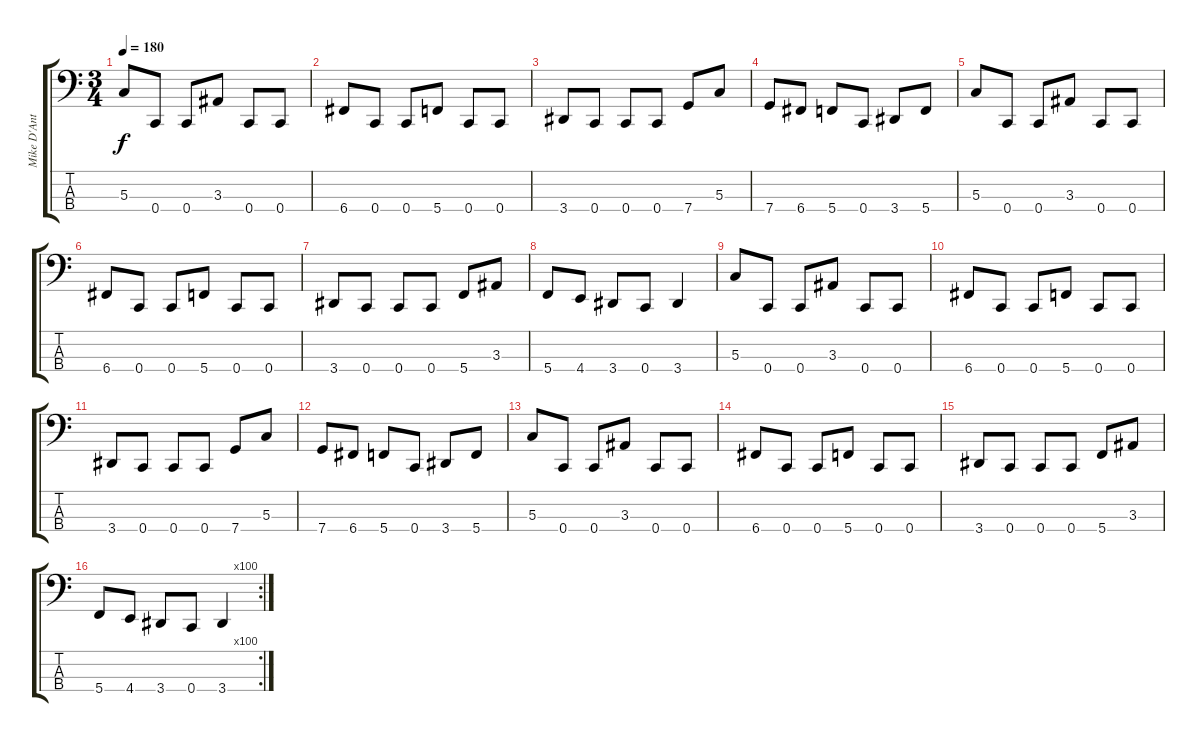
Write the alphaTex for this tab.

\track ("Mike D'Antonio" "Mike D'Ant") {instrument electricbasspick}
\staff {score tabs}
\tuning (F2 C2 G1 C1) {hide}
\ts (3 4)
\tempo 180
\clef f4
\ks c
5.3.8{dy f} 0.4.8 0.4.8 3.3.8 0.4.8 0.4.8 |
6.4.8 0.4.8 0.4.8 5.4.8 0.4.8 0.4.8 |
3.4.8 0.4.8 0.4.8 0.4.8 7.4.8 5.3.8 |
7.4.8 6.4.8 5.4.8 0.4.8 3.4.8 5.4.8 |
5.3.8 0.4.8 0.4.8 3.3.8 0.4.8 0.4.8 |
6.4.8 0.4.8 0.4.8 5.4.8 0.4.8 0.4.8 |
3.4.8 0.4.8 0.4.8 0.4.8 5.4.8 3.3.8 |
5.4.8 4.4.8 3.4.8 0.4.8 3.4.4 |
5.3.8 0.4.8 0.4.8 3.3.8 0.4.8 0.4.8 |
6.4.8 0.4.8 0.4.8 5.4.8 0.4.8 0.4.8 |
3.4.8 0.4.8 0.4.8 0.4.8 7.4.8 5.3.8 |
7.4.8 6.4.8 5.4.8 0.4.8 3.4.8 5.4.8 |
5.3.8 0.4.8 0.4.8 3.3.8 0.4.8 0.4.8 |
6.4.8 0.4.8 0.4.8 5.4.8 0.4.8 0.4.8 |
3.4.8 0.4.8 0.4.8 0.4.8 5.4.8 3.3.8 |
\rc 100
5.4.8 4.4.8 3.4.8 0.4.8 3.4.4
